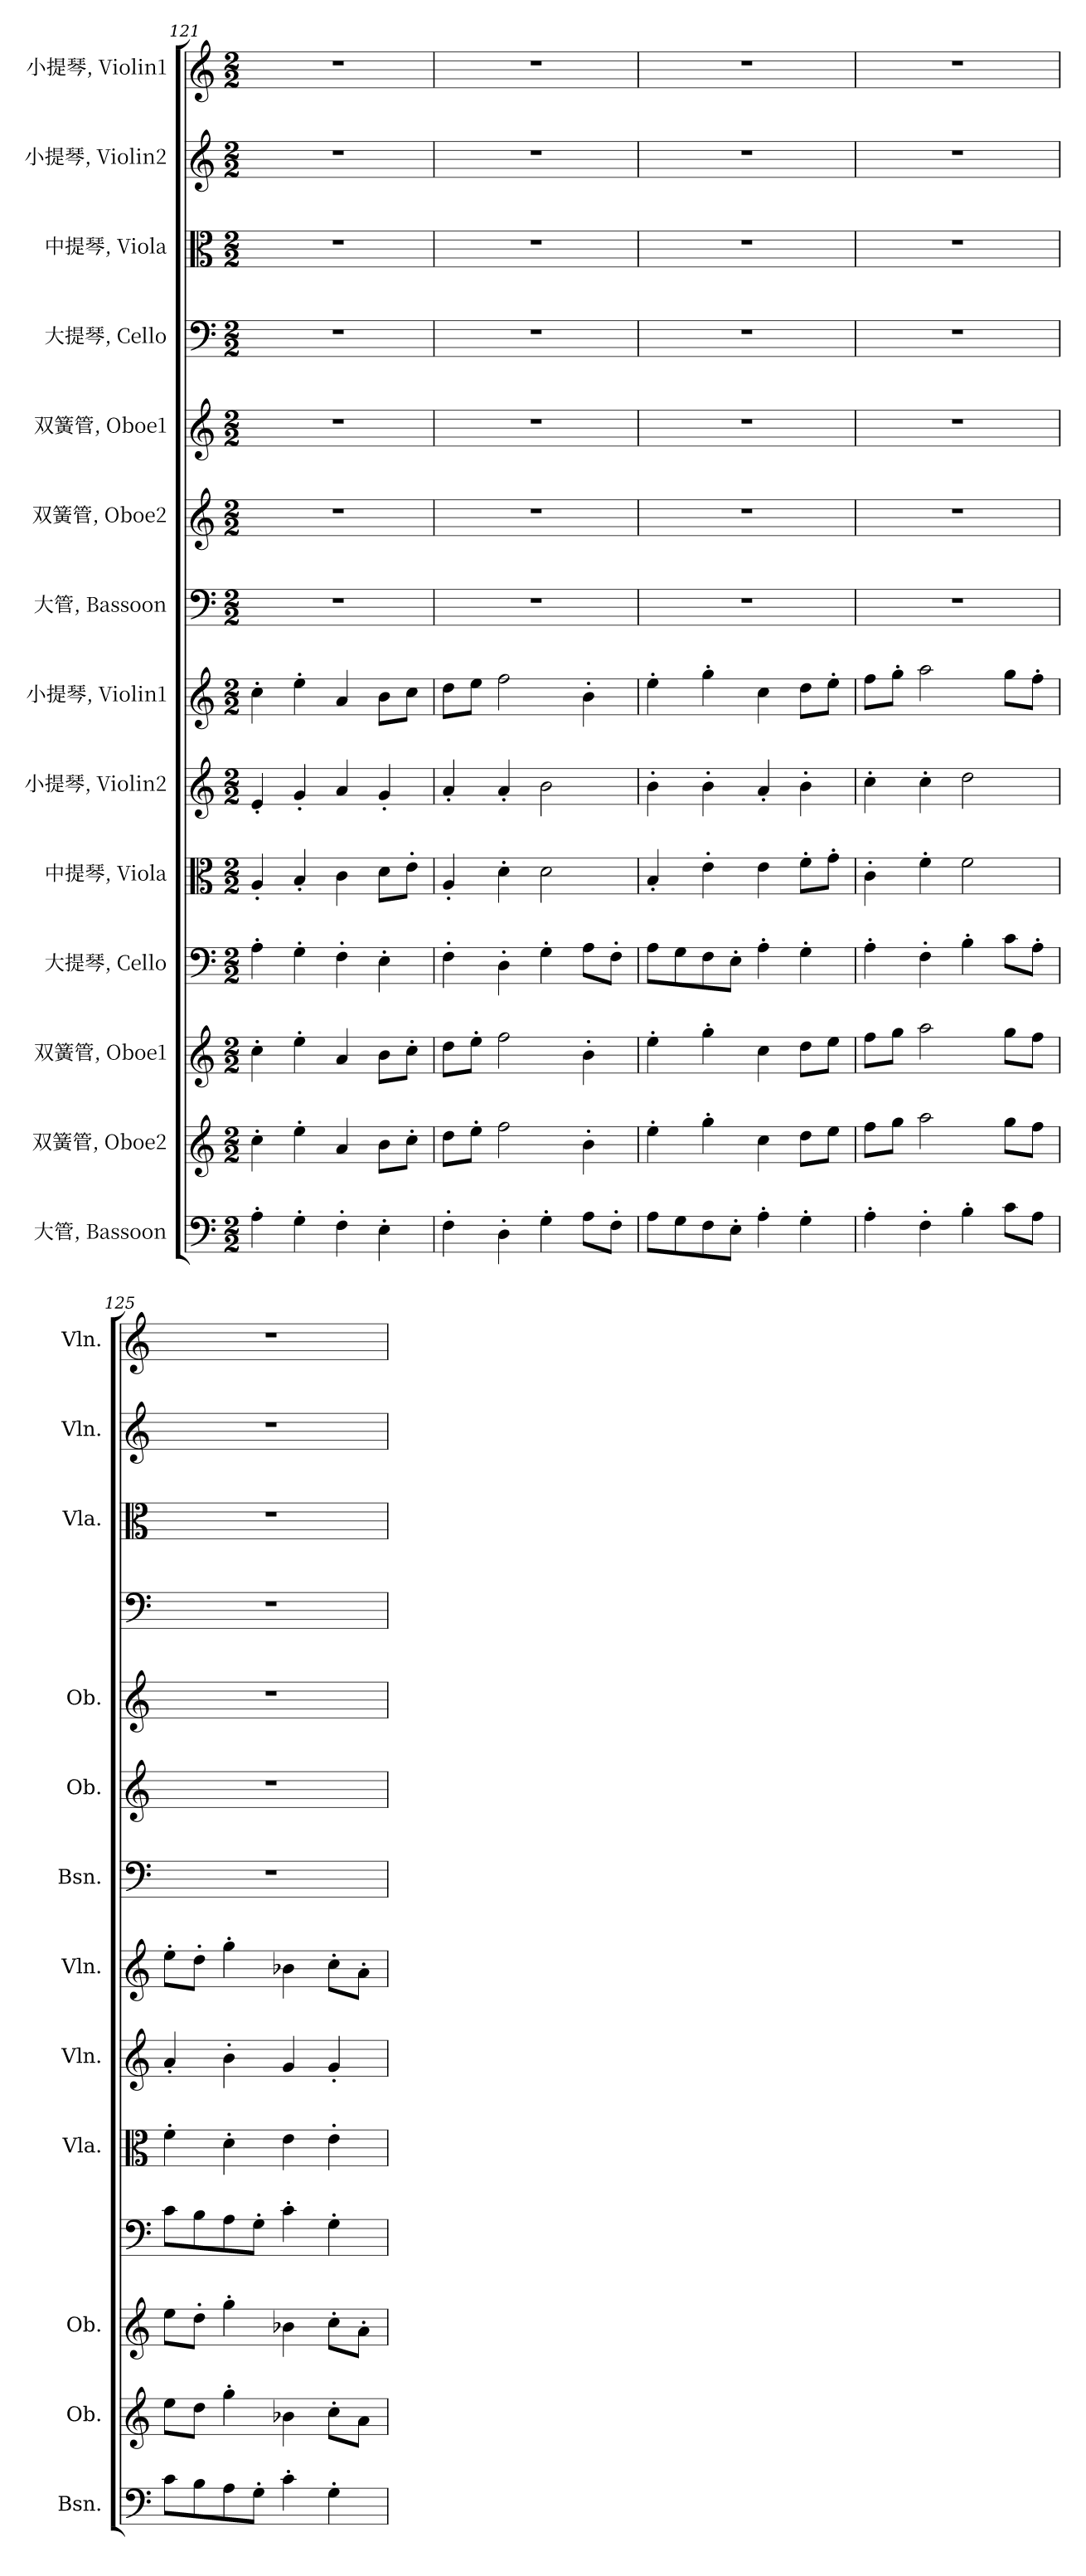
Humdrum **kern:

**kern	**kern	**kern	**kern	**kern	**kern	**kern	**kern	**kern	**kern	**kern	**kern	**kern	**kern
*part14	*part13	*part12	*part11	*part10	*part9	*part8	*part7	*part6	*part5	*part4	*part3	*part2	*part1
*staff14	*staff13	*staff12	*staff11	*staff10	*staff9	*staff8	*staff7	*staff6	*staff5	*staff4	*staff3	*staff2	*staff1
*I"大管, Bassoon	*I"双簧管, Oboe2	*I"双簧管, Oboe1	*I"大提琴, Cello	*I"中提琴, Viola	*I"小提琴, Violin2	*I"小提琴, Violin1	*I"大管, Bassoon	*I"双簧管, Oboe2	*I"双簧管, Oboe1	*I"大提琴, Cello	*I"中提琴, Viola	*I"小提琴, Violin2	*I"小提琴, Violin1
*I'Bsn.	*I'Ob.	*I'Ob.	*	*I'Vla.	*I'Vln.	*I'Vln.	*I'Bsn.	*I'Ob.	*I'Ob.	*	*I'Vla.	*I'Vln.	*I'Vln.
*clefF4	*clefG2	*clefG2	*clefF4	*clefC3	*clefG2	*clefG2	*clefF4	*clefG2	*clefG2	*clefF4	*clefC3	*clefG2	*clefG2
*k[]	*k[]	*k[]	*k[]	*k[]	*k[]	*k[]	*k[]	*k[]	*k[]	*k[]	*k[]	*k[]	*k[]
*M2/2	*M2/2	*M2/2	*M2/2	*M2/2	*M2/2	*M2/2	*M2/2	*M2/2	*M2/2	*M2/2	*M2/2	*M2/2	*M2/2
=121	=121	=121	=121	=121	=121	=121	=121	=121	=121	=121	=121	=121	=121
4A'\	4cc'\	4cc'\	4A'\	4A'/	4e'/	4cc'\	1r	1r	1r	1r	1r	1r	1r
4G'\	4ee'\	4ee'\	4G'\	4B'/	4g'/	4ee'\	.	.	.	.	.	.	.
4F'\	4a/	4a/	4F'\	4c\	4a/	4a/	.	.	.	.	.	.	.
4E'\	8b\L	8b\L	4E'\	8d\L	4g'/	8b\L	.	.	.	.	.	.	.
.	8cc'\J	8cc'\J	.	8e'\J	.	8cc\J	.	.	.	.	.	.	.
!!LO:PB:g=z
=122	=122	=122	=122	=122	=122	=122	=122	=122	=122	=122	=122	=122	=122
4F'\	8dd\L	8dd\L	4F'\	4A'/	4a'/	8dd\L	1r	1r	1r	1r	1r	1r	1r
.	8ee'\J	8ee'\J	.	.	.	8ee\J	.	.	.	.	.	.	.
4D'\	2ff\	2ff\	4D'\	4d'\	4a'/	2ff\	.	.	.	.	.	.	.
4G'\	.	.	4G'\	2d\	2b\	.	.	.	.	.	.	.	.
8A\L	4b'\	4b'\	8A\L	.	.	4b'\	.	.	.	.	.	.	.
8F'\J	.	.	8F'\J	.	.	.	.	.	.	.	.	.	.
=123	=123	=123	=123	=123	=123	=123	=123	=123	=123	=123	=123	=123	=123
8A\L	4ee'\	4ee'\	8A\L	4B'/	4b'\	4ee'\	1r	1r	1r	1r	1r	1r	1r
8G\	.	.	8G\	.	.	.	.	.	.	.	.	.	.
8F\	4gg'\	4gg'\	8F\	4e'\	4b'\	4gg'\	.	.	.	.	.	.	.
8E'\J	.	.	8E'\J	.	.	.	.	.	.	.	.	.	.
4A'\	4cc\	4cc\	4A'\	4e\	4a'/	4cc\	.	.	.	.	.	.	.
4G'\	8dd\L	8dd\L	4G'\	8f'\L	4b'\	8dd\L	.	.	.	.	.	.	.
.	8ee\J	8ee\J	.	8g'\J	.	8ee'\J	.	.	.	.	.	.	.
=124	=124	=124	=124	=124	=124	=124	=124	=124	=124	=124	=124	=124	=124
4A'\	8ff\L	8ff\L	4A'\	4c'\	4cc'\	8ff\L	1r	1r	1r	1r	1r	1r	1r
.	8gg\J	8gg\J	.	.	.	8gg'\J	.	.	.	.	.	.	.
4F'\	2aa\	2aa\	4F'\	4f'\	4cc'\	2aa\	.	.	.	.	.	.	.
4B'\	.	.	4B'\	2f\	2dd\	.	.	.	.	.	.	.	.
8c\L	8gg\L	8gg\L	8c\L	.	.	8gg\L	.	.	.	.	.	.	.
8A\J	8ff\J	8ff\J	8A'\J	.	.	8ff'\J	.	.	.	.	.	.	.
=125	=125	=125	=125	=125	=125	=125	=125	=125	=125	=125	=125	=125	=125
8c\L	8ee\L	8ee\L	8c\L	4f'\	4a'/	8ee'\L	1r	1r	1r	1r	1r	1r	1r
8B\	8dd\J	8dd'\J	8B\	.	.	8dd'\J	.	.	.	.	.	.	.
8A\	4gg'\	4gg'\	8A\	4d'\	4b'\	4gg'\	.	.	.	.	.	.	.
8G'\J	.	.	8G'\J	.	.	.	.	.	.	.	.	.	.
4c'\	4b-X\	4b-X\	4c'\	4e\	4g/	4b-X\	.	.	.	.	.	.	.
4G'\	8cc'\L	8cc'\L	4G'\	4e'\	4g'/	8cc'\L	.	.	.	.	.	.	.
.	8a\J	8a'\J	.	.	.	8a'\J	.	.	.	.	.	.	.
=	=	=	=	=	=	=	=	=	=	=	=	=	=
*-	*-	*-	*-	*-	*-	*-	*-	*-	*-	*-	*-	*-	*-
